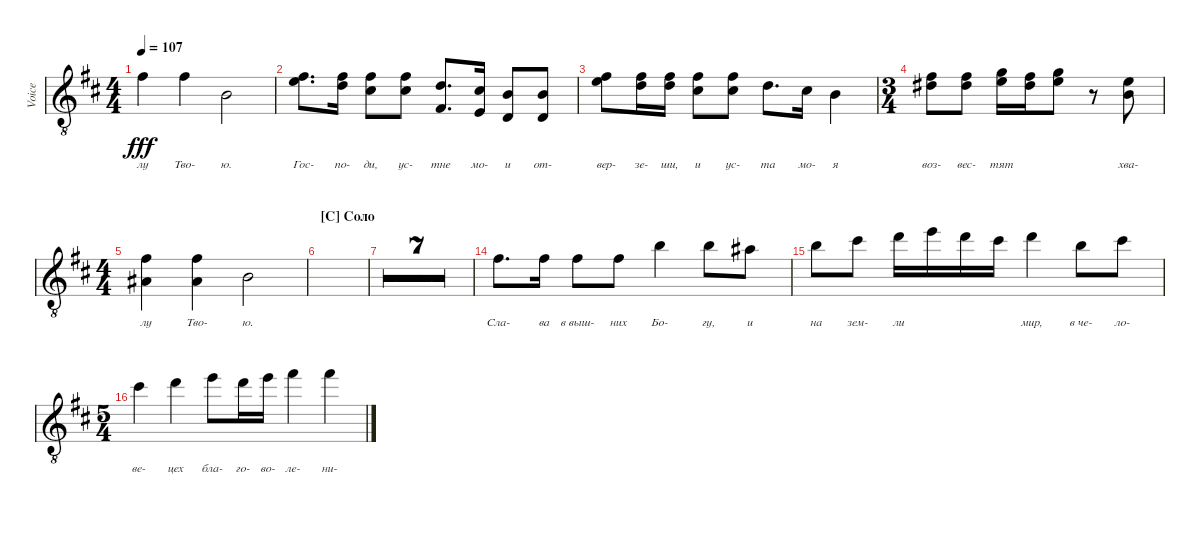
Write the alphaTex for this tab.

\bracketExtendMode groupsimilarinstruments
\track ("Voice" "Voice") {mute multiBarRest instrument choiraahs}
\staff {score}
\tuning (E4 B3 G3 D3 A2 E2)
\ts (4 4)
\tempo 107
\clef g2
\ottava 8vb
\ks bminor
2.1{acc #}.4{lyrics (0 "лу") lyrics (1 "") lyrics (2 "") lyrics (3 "") lyrics (4 "") dy fff beam Down} 2.1{acc #}.4{lyrics (0 "Тво-") lyrics (1 "") lyrics (2 "") lyrics (3 "") lyrics (4 "") beam Down} 0.2{acc forcenatural}.2{lyrics (0 "ю.") lyrics (1 "") lyrics (2 "") lyrics (3 "") lyrics (4 "") beam Down} |
(7.2{acc #} 0.1{acc forcenatural}).8{d lyrics (0 "Гос-") lyrics (1 "") lyrics (2 "") lyrics (3 "") lyrics (4 "") beam Down} (7.2{acc #} 7.3{acc forcenatural}).16{lyrics (0 "по-") lyrics (1 "") lyrics (2 "") lyrics (3 "") lyrics (4 "") beam Down} (2.1{acc #} 2.2{acc #}).8{lyrics (0 "ди,") lyrics (1 "") lyrics (2 "") lyrics (3 "") lyrics (4 "") beam Down} (2.1{acc #} 2.2{acc #}).8{lyrics (0 "ус-") lyrics (1 "") lyrics (2 "") lyrics (3 "") lyrics (4 "") beam Down} (3.2{acc forcenatural} 4.4{acc #}).8{d lyrics (0 "тне") lyrics (1 "") lyrics (2 "") lyrics (3 "") lyrics (4 "") beam Up} (2.2{acc #} 2.4{acc forcenatural}).16{lyrics (0 "мо-") lyrics (1 "") lyrics (2 "") lyrics (3 "") lyrics (4 "") beam Up} (0.2{acc forcenatural} 0.4{acc forcenatural}).8{lyrics (0 "и") lyrics (1 "") lyrics (2 "") lyrics (3 "") lyrics (4 "") beam Up} (0.2{acc forcenatural} 0.4{acc forcenatural}).8{lyrics (0 "от-") lyrics (1 "") lyrics (2 "") lyrics (3 "") lyrics (4 "") beam Up} |
(7.2{acc #} 0.1{acc forcenatural}).8{lyrics (0 "вер-") lyrics (1 "") lyrics (2 "") lyrics (3 "") lyrics (4 "") beam Down} (7.2{acc #} 7.3{acc forcenatural}).16{lyrics (0 "зе-") lyrics (1 "") lyrics (2 "") lyrics (3 "") lyrics (4 "") beam Down} (7.2{acc #} 7.3{acc forcenatural}).16{lyrics (0 "ши,") lyrics (1 "") lyrics (2 "") lyrics (3 "") lyrics (4 "") beam Down} (2.1{acc #} 2.2{acc #}).8{lyrics (0 "и") lyrics (1 "") lyrics (2 "") lyrics (3 "") lyrics (4 "") beam Down} (2.1{acc #} 2.2{acc #}).8{lyrics (0 "ус-") lyrics (1 "") lyrics (2 "") lyrics (3 "") lyrics (4 "") beam Down} 3.2{acc forcenatural}.8{d lyrics (0 "та") lyrics (1 "") lyrics (2 "") lyrics (3 "") lyrics (4 "") beam Down} 2.2{acc #}.16{lyrics (0 "мо-") lyrics (1 "") lyrics (2 "") lyrics (3 "") lyrics (4 "") beam Down} 0.2{acc forcenatural}.4{lyrics (0 "я") lyrics (1 "") lyrics (2 "") lyrics (3 "") lyrics (4 "") beam Down} |
\ts (3 4)
(2.1{acc #} 4.2{acc #}).8{lyrics (0 "воз-") lyrics (1 "") lyrics (2 "") lyrics (3 "") lyrics (4 "") beam Down} (2.1{acc #} 4.2{acc #}).8{lyrics (0 "вес-") lyrics (1 "") lyrics (2 "") lyrics (3 "") lyrics (4 "") beam Down} (3.1{acc forcenatural} 5.2{acc forcenatural}).16{lyrics (0 "тят") lyrics (1 "") lyrics (2 "") lyrics (3 "") lyrics (4 "") beam Down} (2.1{acc #} 4.2{acc #}).16{beam Down} (5.2{acc forcenatural} 3.1{acc forcenatural}).8{beam Down} r.8{beam Down} (0.1{acc forcenatural} 0.2{acc forcenatural}).8{lyrics (0 "хва-") lyrics (1 "") lyrics (2 "") lyrics (3 "") lyrics (4 "") beam Down} |
\ts (4 4)
(2.1{acc #} 3.3{acc #}).4{lyrics (0 "лу") lyrics (1 "") lyrics (2 "") lyrics (3 "") lyrics (4 "") beam Down} (2.1{acc #} 3.3{acc #}).4{lyrics (0 "Тво-") lyrics (1 "") lyrics (2 "") lyrics (3 "") lyrics (4 "") beam Down} 0.2{acc forcenatural}.2{lyrics (0 "ю.") lyrics (1 "") lyrics (2 "") lyrics (3 "") lyrics (4 "") beam Down} |
\section ("C" "Соло")
|
|
|
|
|
|
|
|
2.1{acc #}.8{d lyrics (0 "Сла-") lyrics (1 "") lyrics (2 "") lyrics (3 "") lyrics (4 "") beam Down} 2.1{acc #}.16{lyrics (0 "ва") lyrics (1 "") lyrics (2 "") lyrics (3 "") lyrics (4 "") beam Down} 2.1{acc #}.8{lyrics (0 "в выш-") lyrics (1 "") lyrics (2 "") lyrics (3 "") lyrics (4 "") beam Down} 2.1{acc #}.8{lyrics (0 "них") lyrics (1 "") lyrics (2 "") lyrics (3 "") lyrics (4 "") beam Down} 7.1{acc forcenatural}.4{lyrics (0 "Бо-") lyrics (1 "") lyrics (2 "") lyrics (3 "") lyrics (4 "") beam Down} 7.1{acc forcenatural}.8{lyrics (0 "гу,") lyrics (1 "") lyrics (2 "") lyrics (3 "") lyrics (4 "") beam Down} 6.1{acc #}.8{lyrics (0 "и") lyrics (1 "") lyrics (2 "") lyrics (3 "") lyrics (4 "") beam Down} |
7.1{acc forcenatural}.8{lyrics (0 "на") lyrics (1 "") lyrics (2 "") lyrics (3 "") lyrics (4 "") beam Down} 9.1{acc #}.8{lyrics (0 "зем-") lyrics (1 "") lyrics (2 "") lyrics (3 "") lyrics (4 "") beam Down} 10.1{acc forcenatural}.16{lyrics (0 "ли") lyrics (1 "") lyrics (2 "") lyrics (3 "") lyrics (4 "") beam Down} 12.1{acc forcenatural}.16{beam Down} 10.1{acc forcenatural}.16{beam Down} 9.1{acc #}.16{beam Down} 10.1{acc forcenatural}.4{lyrics (0 "мир,") lyrics (1 "") lyrics (2 "") lyrics (3 "") lyrics (4 "") beam Down} 7.1{acc forcenatural}.8{lyrics (0 "в че-") lyrics (1 "") lyrics (2 "") lyrics (3 "") lyrics (4 "") beam Down} 9.1{acc #}.8{lyrics (0 "ло-") lyrics (1 "") lyrics (2 "") lyrics (3 "") lyrics (4 "") beam Down} |
\ts (5 4)
9.1{acc #}.4{lyrics (0 "ве-") lyrics (1 "") lyrics (2 "") lyrics (3 "") lyrics (4 "") beam Down} 10.1{acc forcenatural}.4{lyrics (0 "цех") lyrics (1 "") lyrics (2 "") lyrics (3 "") lyrics (4 "") beam Down} 12.1{acc forcenatural}.8{lyrics (0 "бла-") lyrics (1 "") lyrics (2 "") lyrics (3 "") lyrics (4 "") beam Down} 10.1{acc forcenatural}.16{lyrics (0 "го-") lyrics (1 "") lyrics (2 "") lyrics (3 "") lyrics (4 "") beam Down} 12.1{acc forcenatural}.16{lyrics (0 "во-") lyrics (1 "") lyrics (2 "") lyrics (3 "") lyrics (4 "") beam Down} 14.1{acc #}.4{lyrics (0 "ле-") lyrics (1 "") lyrics (2 "") lyrics (3 "") lyrics (4 "") beam Down} 14.1{acc #}.4{lyrics (0 "ни-") lyrics (1 "") lyrics (2 "") lyrics (3 "") lyrics (4 "") beam Down}
